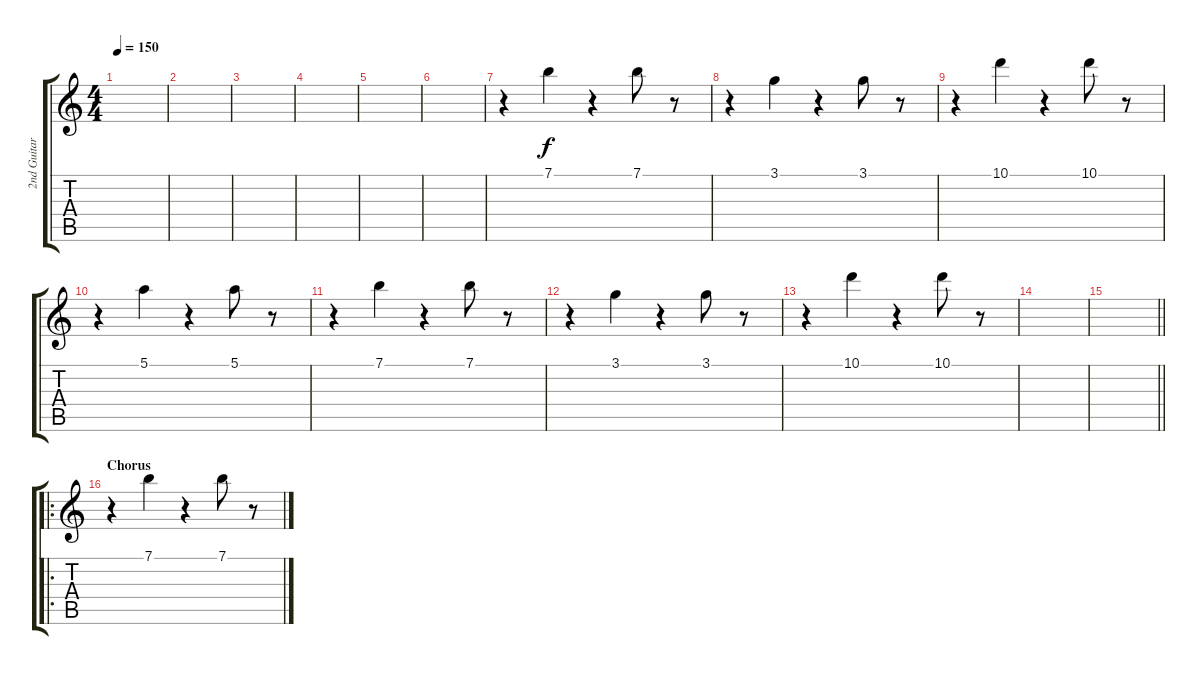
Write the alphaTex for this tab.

\track ("2nd Guitar" "2nd Guitar") {instrument electricguitarclean}
\staff {score tabs}
\tuning (E4 B3 G3 D3 A2 E2) {hide}
\ts (4 4)
\tempo 150
\clef g2
\ks c
|
|
|
|
|
|
r.4 7.1.4 r.4 7.1.8 r.8 |
r.4 3.1.4 r.4 3.1.8 r.8 |
r.4 10.1.4 r.4 10.1.8 r.8 |
r.4 5.1.4 r.4 5.1.8 r.8 |
r.4 7.1.4 r.4 7.1.8 r.8 |
r.4 3.1.4 r.4 3.1.8 r.8 |
r.4 10.1.4 r.4 10.1.8 r.8 |
|
\barLineRight lightlight
|
\ro
\section ("" "Chorus")
r.4{volume 10} 7.1.4 r.4 7.1.8 r.8
